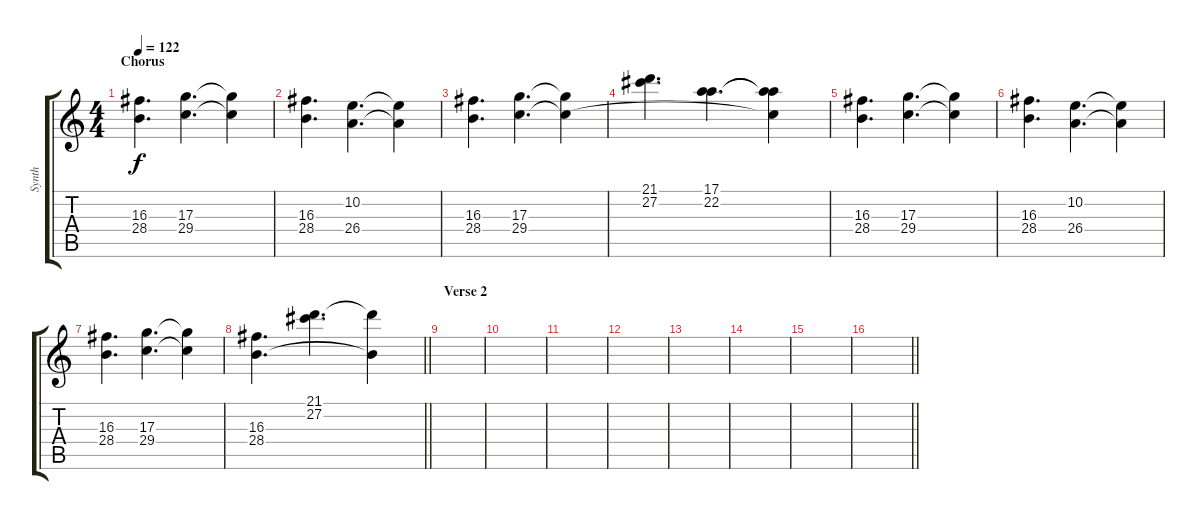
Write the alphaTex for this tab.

\track ("Synth" "Synth") {instrument tremolostrings}
\staff {score tabs}
\tuning (E4 B3 G3 D3 A2 E2) {hide}
\ts (4 4)
\section ("" "Chorus")
\tempo 122
\clef g2
\ks c
(16.3 28.4).4{d dy f} (17.3 29.4).4{d} (17.3{t} 29.4{t}).4 |
(16.3 28.4).4{d} (10.2 26.4).4{d} (10.2{t} 26.4{t}).4 |
(16.3 28.4).4{d} (17.3 29.4).4{d} (17.3{t} 29.4{t}).4 |
(21.1 27.2).4{d} (17.1 22.2).4{d} (17.1{t} 22.2{t} 17.3{t}).4 |
(16.3 28.4).4{d} (17.3 29.4).4{d} (17.3{t} 29.4{t}).4 |
(16.3 28.4).4{d} (10.2 26.4).4{d} (10.2{t} 26.4{t}).4 |
(16.3 28.4).4{d} (17.3 29.4).4{d} (17.3{t} 29.4{t}).4 |
\barLineRight lightlight
(16.3 28.4).4{d} (21.1 27.2).4{d} (27.2{t} 16.3{t}).4 |
\section ("" "Verse 2")
|
|
|
|
|
|
|
\barLineRight lightlight
